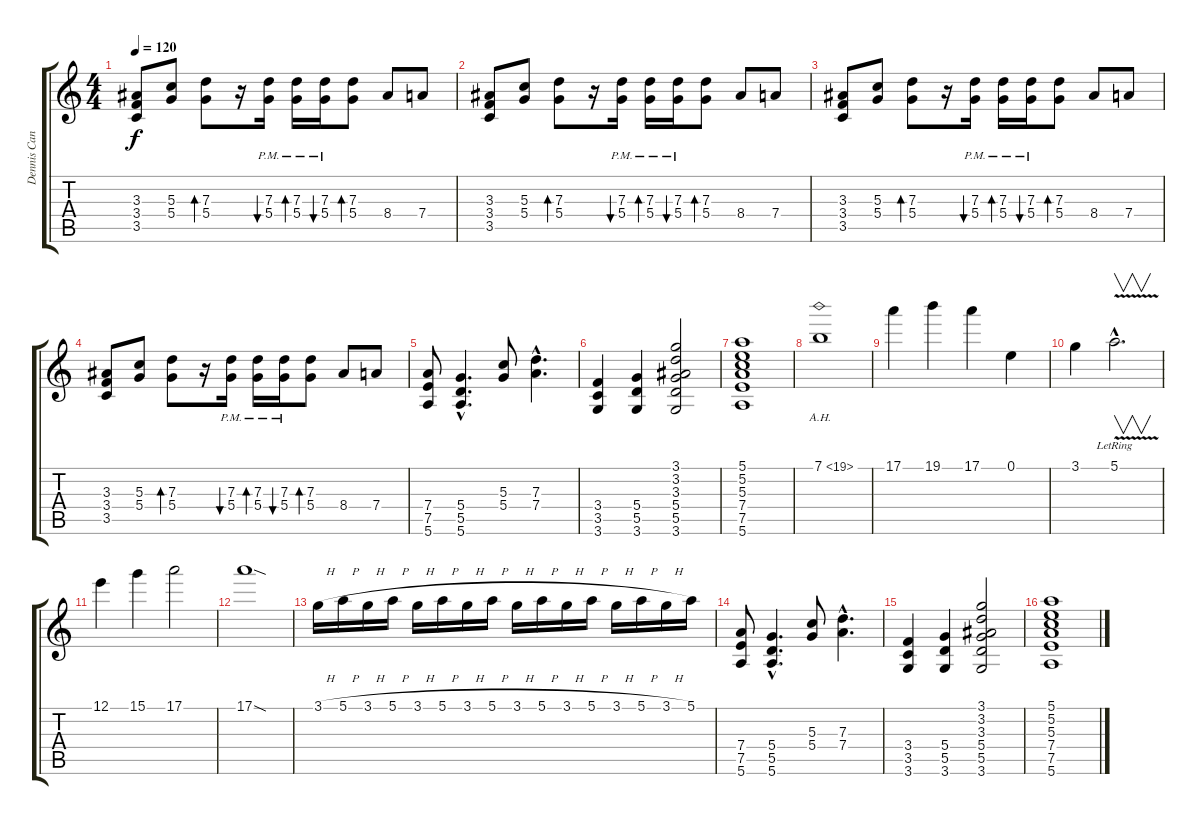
\track ("Dennis Cannon" "Dennis Can") {instrument distortionguitar}
\staff {score tabs}
\tuning (E4 B3 G3 D3 A2 E2) {hide}
\ts (4 4)
\tempo 120
\clef g2
\ks c
(3.3 3.4 3.5).8{dy f} (5.3 5.4).8 (7.3 5.4).8{bd 120} r.16 (7.3 5.4{pm}).16{bu 120} (7.3{pm} 5.4).16{bd 120} (7.3{pm} 5.4).16{bu 120} (7.3 5.4).8{bd 120} 8.4.8 7.4.8 |
(3.3 3.4 3.5).8 (5.3 5.4).8 (7.3 5.4).8{bd 120} r.16 (7.3 5.4{pm}).16{bu 120} (7.3{pm} 5.4).16{bd 120} (7.3{pm} 5.4).16{bu 120} (7.3 5.4).8{bd 120} 8.4.8 7.4.8 |
(3.3 3.4 3.5).8 (5.3 5.4).8 (7.3 5.4).8{bd 120} r.16 (7.3 5.4{pm}).16{bu 120} (7.3{pm} 5.4).16{bd 120} (7.3{pm} 5.4).16{bu 120} (7.3 5.4).8{bd 120} 8.4.8 7.4.8 |
(3.3 3.4 3.5).8 (5.3 5.4).8 (7.3 5.4).8{bd 120} r.16 (7.3 5.4{pm}).16{bu 120} (7.3{pm} 5.4).16{bd 120} (7.3{pm} 5.4).16{bu 120} (7.3 5.4).8{bd 120} 8.4.8 7.4.8 |
(7.4 7.5 5.6).8 (5.4{hac} 5.5{hac} 5.6{hac}).4{d} (5.3 5.4).8 (7.3{hac} 7.4{hac}).4{d} |
(3.4 3.5 3.6).4 (5.4 5.5 3.6).4 (3.1 3.2 3.3 5.4 5.5 3.6).2 |
(5.1 5.2 5.3 7.4 7.5 5.6).1 |
7.1{ah 12}.1 |
17.1.4 19.1.4 17.1.4 0.1.4 |
3.1.4 5.1{v hac lr}.2{v d} |
12.1.4 15.1.4 17.1.2 |
17.1{sod}.1 |
3.1{h}.16 5.1{h}.16 3.1{h}.16 5.1{h}.16 3.1{h}.16 5.1{h}.16 3.1{h}.16 5.1{h}.16 3.1{h}.16 5.1{h}.16 3.1{h}.16 5.1{h}.16 3.1{h}.16 5.1{h}.16 3.1{h}.16 5.1.16 |
(7.4 7.5 5.6).8 (5.4{hac} 5.5{hac} 5.6{hac}).4{d} (5.3 5.4).8 (7.3{hac} 7.4{hac}).4{d} |
(3.4 3.5 3.6).4 (5.4 5.5 3.6).4 (3.1 3.2 3.3 5.4 5.5 3.6).2 |
(5.1 5.2 5.3 7.4 7.5 5.6).1
